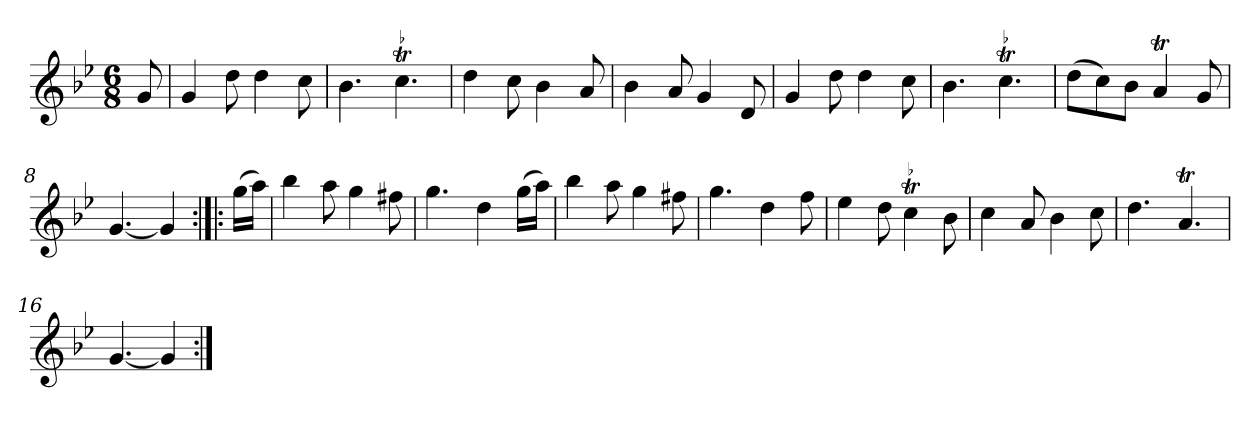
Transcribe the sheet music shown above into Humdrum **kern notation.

**kern
*part1
*staff1
*clefG2
*k[b-e-]
*g:
*M6/8
*MM120
=
8g
=1
4g
8dd
4dd
8cc
=2
4.b-
!LO:TR:acc=-
4.cct
=3
4dd
8cc
4b-
8a
=4
4b-
8a
4g
8d
=5
4g
8dd
4dd
8cc
=6
4.b-
!LO:TR:acc=-
4.cct
=7
(8dd\L
8cc\)
8b-\J
4at
8g
=8
[4.g
4g]
=:|!|:
(16gg\LL
16aa\JJ)
=9
4bb-
8aa
4gg
8ff#X
=10
4.gg
4dd
(16gg\LL
16aa\JJ)
=11
4bb-
8aa
4gg
8ff#X
=12
4.gg
4dd
8ff
=13
4ee-
8dd
!LO:TR:acc=-
4cct
8b-
=14
4cc
8a
4b-
8cc
=15
4.dd
4.at
=16
[4.g
4g]
=:|!
*-
